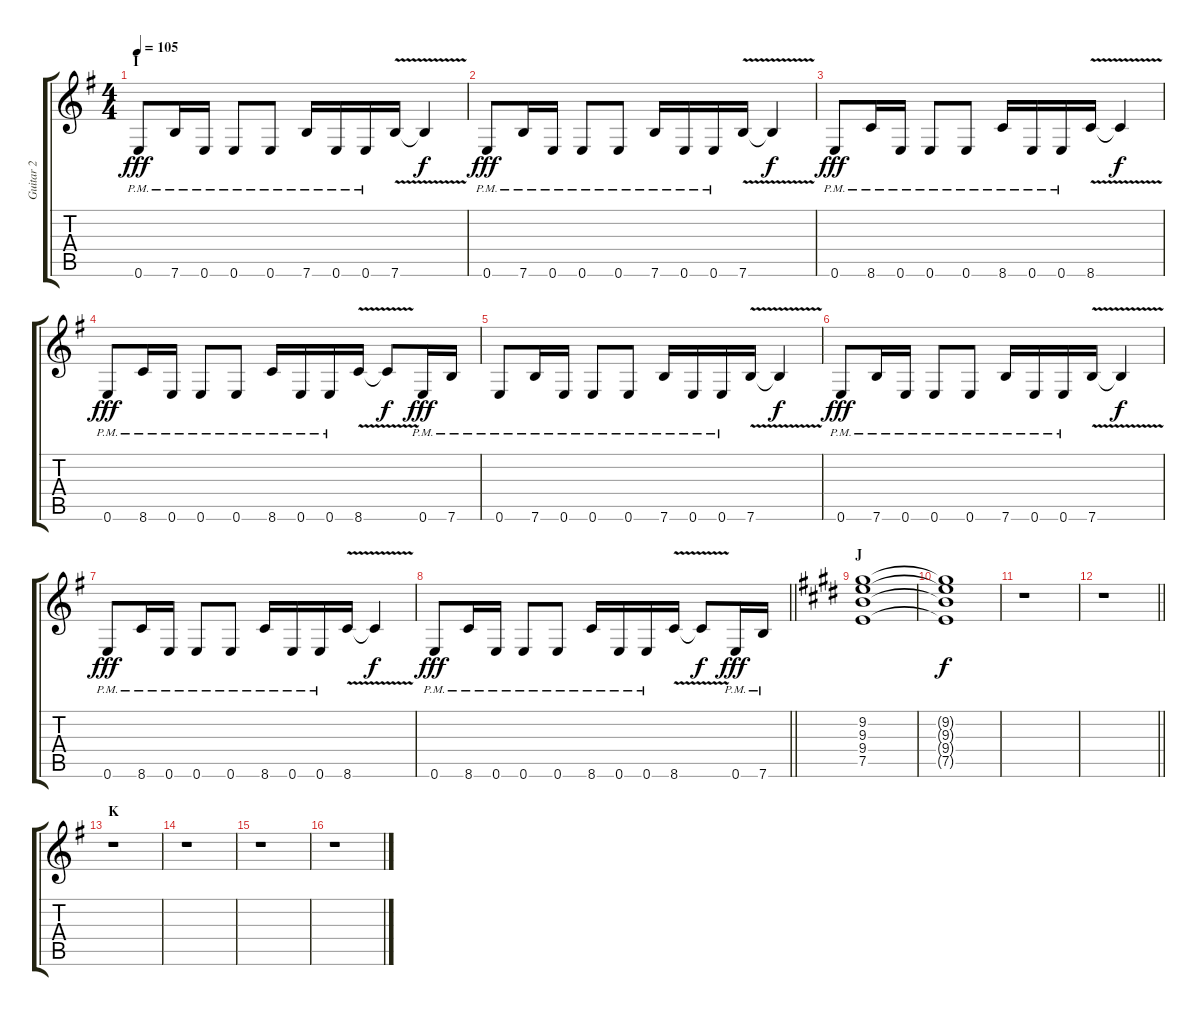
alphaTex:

\track ("Guitar 2" "Guitar 2") {instrument distortionguitar}
\staff {score tabs}
\tuning (E4 B3 G3 D3 A2 E2) {hide}
\ts (4 4)
\section ("" "I")
\tempo 105
\clef g2
\ks g
0.6{pm}.8{dy fff} 7.6{pm}.16 0.6{pm}.16 0.6{pm}.8 0.6{pm}.8 7.6{pm}.16 0.6{pm}.16 0.6{pm}.16 7.6{v}.16 7.6{t}.4{dy f} |
0.6{pm}.8{dy fff} 7.6{pm}.16 0.6{pm}.16 0.6{pm}.8 0.6{pm}.8 7.6{pm}.16 0.6{pm}.16 0.6{pm}.16 7.6{v}.16 7.6{t}.4{dy f} |
0.6{pm}.8{dy fff} 8.6{pm}.16 0.6{pm}.16 0.6{pm}.8 0.6{pm}.8 8.6{pm}.16 0.6{pm}.16 0.6{pm}.16 8.6{v}.16 8.6{t}.4{dy f} |
0.6{pm}.8{dy fff} 8.6{pm}.16 0.6{pm}.16 0.6{pm}.8 0.6{pm}.8 8.6{pm}.16 0.6{pm}.16 0.6{pm}.16 8.6{v}.16 8.6{t}.8{dy f} 0.6{pm}.16{dy fff} 7.6{pm}.16 |
0.6{pm}.8 7.6{pm}.16 0.6{pm}.16 0.6{pm}.8 0.6{pm}.8 7.6{pm}.16 0.6{pm}.16 0.6{pm}.16 7.6{v}.16 7.6{t}.4{dy f} |
0.6{pm}.8{dy fff} 7.6{pm}.16 0.6{pm}.16 0.6{pm}.8 0.6{pm}.8 7.6{pm}.16 0.6{pm}.16 0.6{pm}.16 7.6{v}.16 7.6{t}.4{dy f} |
0.6{pm}.8{dy fff} 8.6{pm}.16 0.6{pm}.16 0.6{pm}.8 0.6{pm}.8 8.6{pm}.16 0.6{pm}.16 0.6{pm}.16 8.6{v}.16 8.6{t}.4{dy f} |
\barLineRight lightlight
0.6{pm}.8{dy fff} 8.6{pm}.16 0.6{pm}.16 0.6{pm}.8 0.6{pm}.8 8.6{pm}.16 0.6{pm}.16 0.6{pm}.16 8.6{v}.16 8.6{t}.8{dy f} 0.6{pm}.16{dy fff} 7.6{pm}.16 |
\section ("" "J")
\ks e
(9.2 9.3 9.4 7.5).1{volume 0} |
(9.2{t} 9.3{t} 9.4{t} 7.5{t}).1{dy f} |
r.1 |
\barLineRight lightlight
r.1 |
\section ("" "K")
\ks g
r.1 |
r.1 |
r.1 |
r.1
